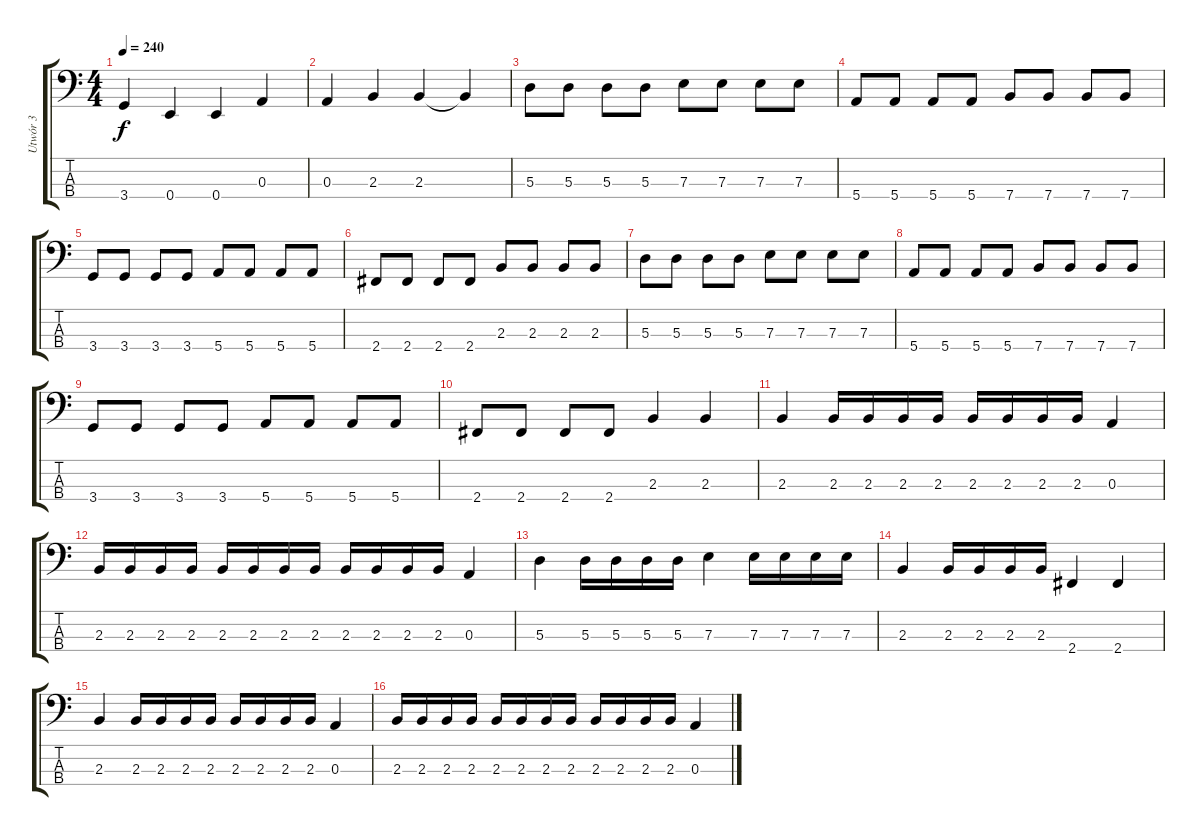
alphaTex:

\track ("Utwór 3" "Utwór 3") {instrument electricbassfinger}
\staff {score tabs}
\tuning (G2 D2 A1 E1) {hide}
\ts (4 4)
\tempo 240
\clef f4
\ks c
3.4.4{dy f} 0.4.4 0.4.4 0.3.4 |
0.3.4 2.3.4 2.3.4 2.3{t}.4 |
5.3.8 5.3.8 5.3.8 5.3.8 7.3.8 7.3.8 7.3.8 7.3.8 |
5.4.8 5.4.8 5.4.8 5.4.8 7.4.8 7.4.8 7.4.8 7.4.8 |
3.4.8 3.4.8 3.4.8 3.4.8 5.4.8 5.4.8 5.4.8 5.4.8 |
2.4.8 2.4.8 2.4.8 2.4.8 2.3.8 2.3.8 2.3.8 2.3.8 |
5.3.8 5.3.8 5.3.8 5.3.8 7.3.8 7.3.8 7.3.8 7.3.8 |
5.4.8 5.4.8 5.4.8 5.4.8 7.4.8 7.4.8 7.4.8 7.4.8 |
3.4.8 3.4.8 3.4.8 3.4.8 5.4.8 5.4.8 5.4.8 5.4.8 |
2.4.8 2.4.8 2.4.8 2.4.8 2.3.4 2.3.4 |
2.3.4 2.3.16 2.3.16 2.3.16 2.3.16 2.3.16 2.3.16 2.3.16 2.3.16 0.3.4 |
2.3.16 2.3.16 2.3.16 2.3.16 2.3.16 2.3.16 2.3.16 2.3.16 2.3.16 2.3.16 2.3.16 2.3.16 0.3.4 |
5.3.4 5.3.16 5.3.16 5.3.16 5.3.16 7.3.4 7.3.16 7.3.16 7.3.16 7.3.16 |
2.3.4 2.3.16 2.3.16 2.3.16 2.3.16 2.4.4 2.4.4 |
2.3.4 2.3.16 2.3.16 2.3.16 2.3.16 2.3.16 2.3.16 2.3.16 2.3.16 0.3.4 |
2.3.16 2.3.16 2.3.16 2.3.16 2.3.16 2.3.16 2.3.16 2.3.16 2.3.16 2.3.16 2.3.16 2.3.16 0.3.4
